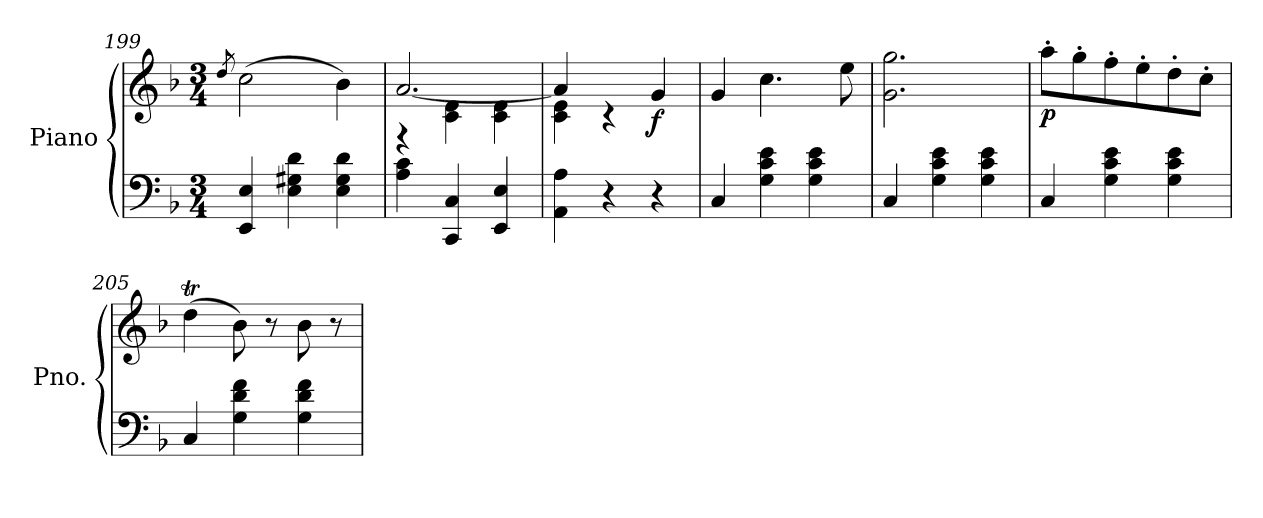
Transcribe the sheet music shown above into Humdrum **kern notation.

**kern	**kern	**dynam
*part1	*part1	*part1
*staff2	*staff1	*staff1/2
*I"Piano	*	*
*I'Pno.	*	*
*clefF4	*clefG2	*
*k[b-]	*k[b-]	*
*M3/4	*M3/4	*
=199	=199	=199
.	8qdd/	.
4EE/ 4E/	(>2cc\	.
4E\ 4G#X\ 4d\	.	.
4E\ 4G#\ 4d\	4b-\)	.
!!LO:LB:g=z
=200	=200	=200
*	*^	*
4A\ 4c\	4rF	[2.a/	.
4CC/ 4C/	4c\ 4e\	.	.
4EE/ 4E/	4c\ 4e\	.	.
=201	=201	=201	=201
4AA\ 4A\	4c\ 4e\	4a/]	.
4r	4rc	2ryy	.
!	!	!	!LO:DY:b
4r	4g/	.	f
*	*v	*v	*
=202	=202	=202
4C/	4g/	.
4G\ 4c\ 4e\	4.cc\	.
4G\ 4c\ 4e\	.	.
.	8ee\	.
=203	=203	=203
4C/	2.g\ 2.gg\	.
4G\ 4c\ 4e\	.	.
4G\ 4c\ 4e\	.	.
=204	=204	=204
!	!	!LO:DY:b
4C/	8aa'\L	p
.	8gg'\	.
4G\ 4c\ 4e\	8ff'\	.
.	8ee'\	.
4G\ 4c\ 4e\	8dd'\	.
.	8cc'\J	.
=205	=205	=205
4C/	(>4ddT\	.
4G\ 4d\ 4f\	8b-\)	.
.	8r	.
4G\ 4d\ 4f\	8b-\	.
.	8r	.
=	=	=
*-	*-	*-
